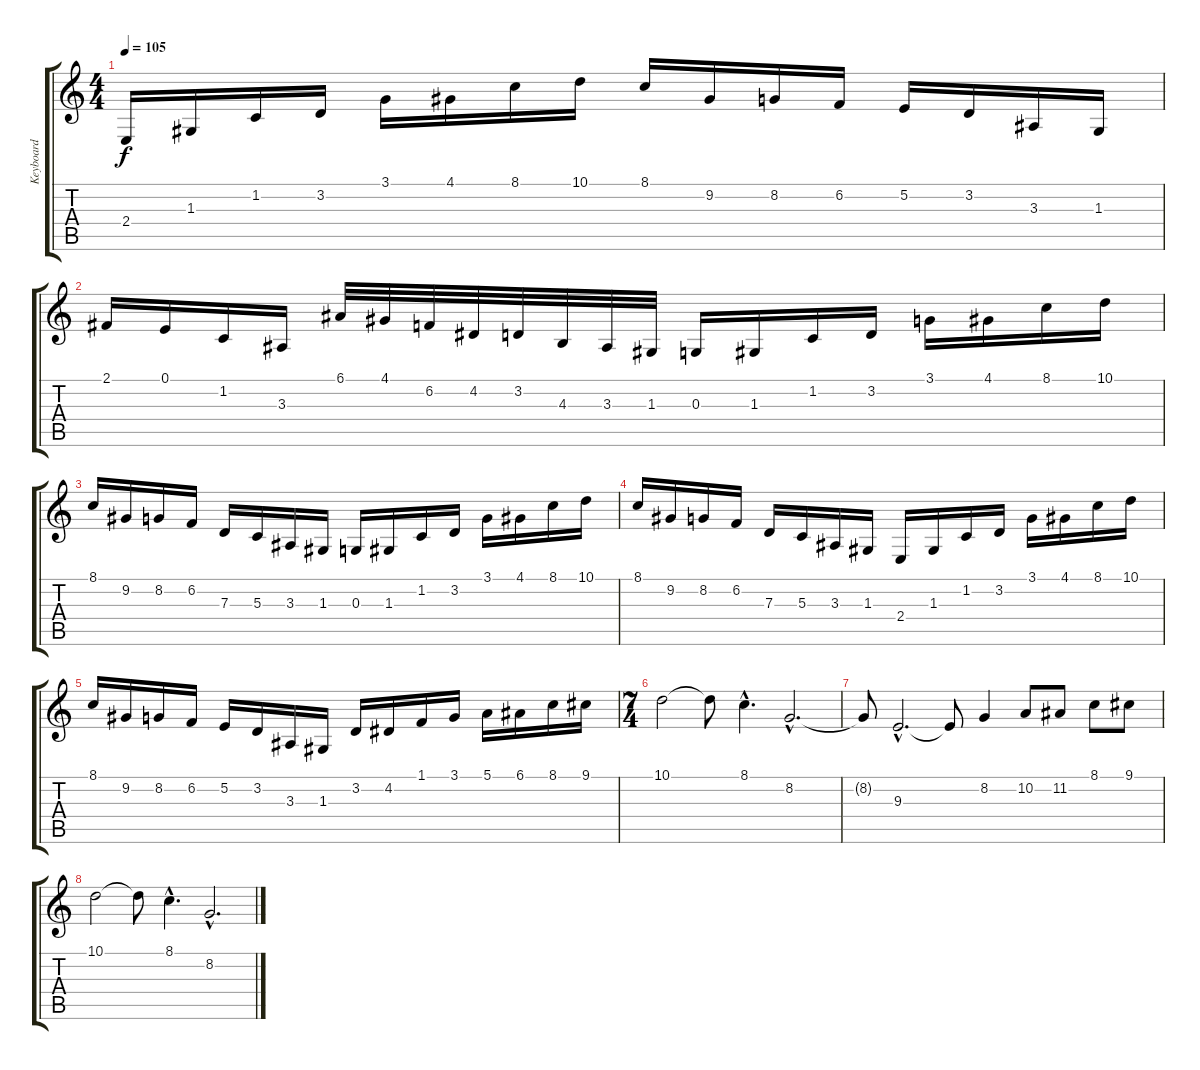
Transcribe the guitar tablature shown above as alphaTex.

\track ("Keyboard" "Keyboard") {instrument pad1newage}
\staff {score tabs}
\tuning (E4 B3 G3 D3 A2 E2) {hide}
\ts (4 4)
\tempo 105
\clef g2
\ks c
2.4.16{dy f} 1.3.16 1.2.16 3.2.16 3.1.16 4.1.16 8.1.16 10.1.16 8.1.16 9.2.16 8.2.16 6.2.16 5.2.16 3.2.16 3.3.16 1.3.16 |
2.1.16 0.1.16 1.2.16 3.3.16 6.1.32 4.1.32 6.2.32 4.2.32 3.2.32 4.3.32 3.3.32 1.3.32 0.3.16 1.3.16 1.2.16 3.2.16 3.1.16 4.1.16 8.1.16 10.1.16 |
8.1.16 9.2.16 8.2.16 6.2.16 7.3.16 5.3.16 3.3.16 1.3.16 0.3.16 1.3.16 1.2.16 3.2.16 3.1.16 4.1.16 8.1.16 10.1.16 |
8.1.16 9.2.16 8.2.16 6.2.16 7.3.16 5.3.16 3.3.16 1.3.16 2.4.16 1.3.16 1.2.16 3.2.16 3.1.16 4.1.16 8.1.16 10.1.16 |
8.1.16 9.2.16 8.2.16 6.2.16 5.2.16 3.2.16 3.3.16 1.3.16 3.2.16 4.2.16 1.1.16 3.1.16 5.1.16 6.1.16 8.1.16 9.1.16 |
\ts (7 4)
10.1.2 10.1{t}.8 8.1{hac}.4{d} 8.2{hac}.2{d} |
8.2{t}.8 9.3{hac}.2{d} 9.3{t}.8 8.2.4 10.2.8 11.2.8 8.1.8 9.1.8 |
10.1.2 10.1{t}.8 8.1{hac}.4{d} 8.2{hac}.2{d}
